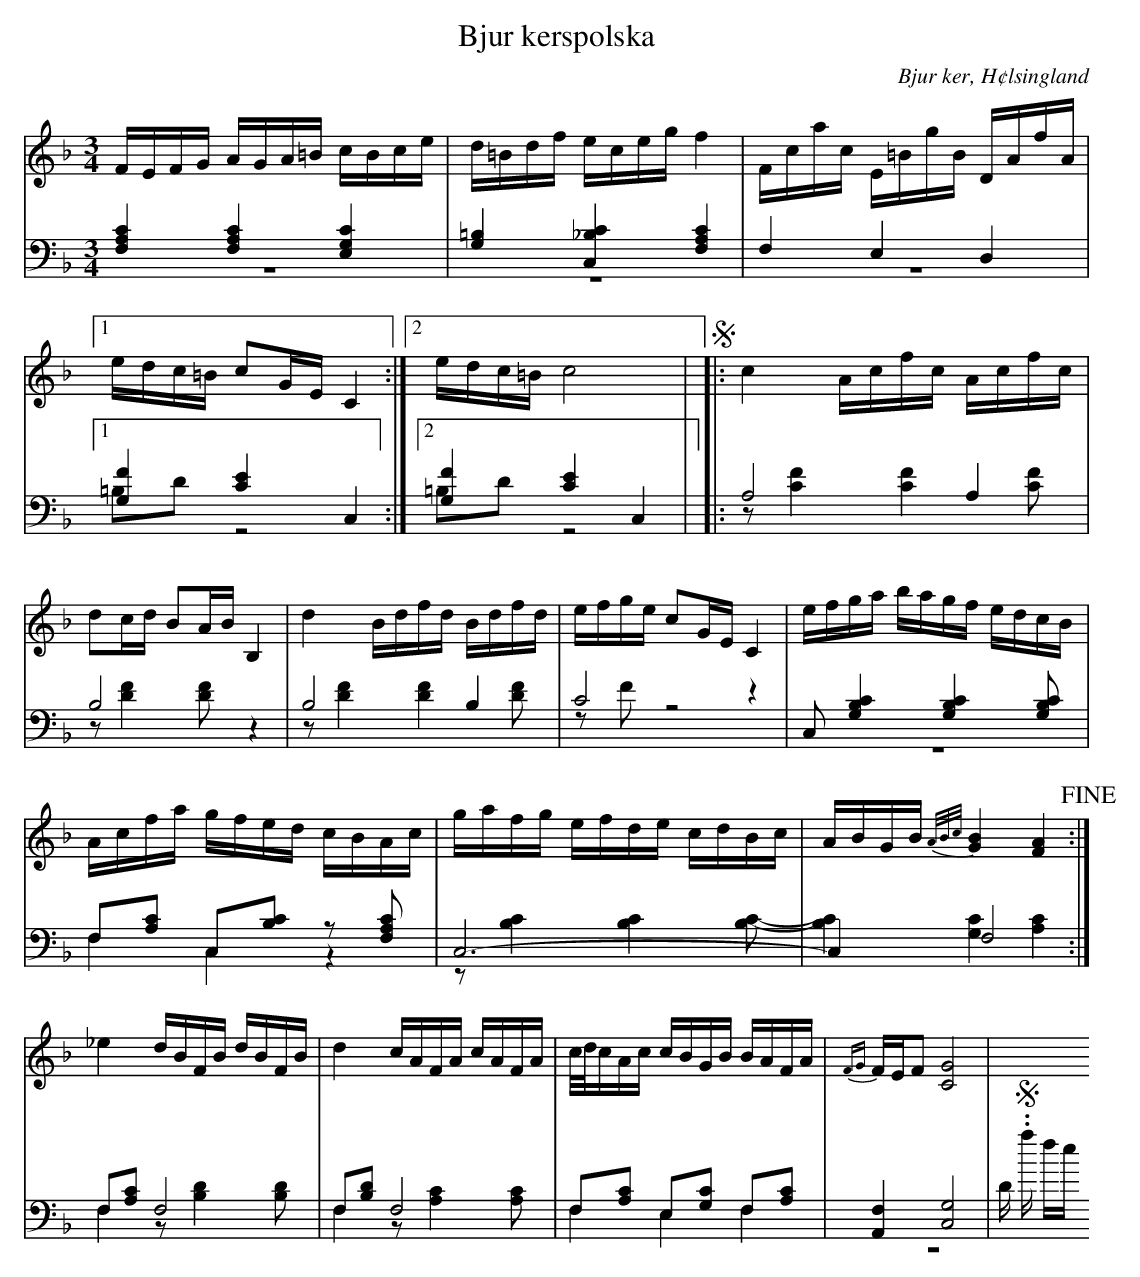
X:1
T: Bjur kerspolska
O: Bjur ker, H¢lsingland
M: 3/4
L: 1/16
K: F
V:1
V:2
V:3 merge
V:1
FEFG AGA=B cBce|d=Bdf eceg f4|Fcac E=BgB DAfA|1 edc=B c2GE C4:|2 edc=B c8 |
!segno! |:c4 Acfc Acfc|d2cd B2AB B,4|d4 Bdfd Bdfd|efge c2GE C4|
efga bagf edcB|Acfa gfed cBAc|gafg efde cdBc|ABGB {A/B/c/}[G4B4] [F4A4] !fine!:|
_e4 dBFB dBFB|d4 cAFA cAFA|c/d/cAc cBGB BAFA|{FG}FEF2 [C8G8] |
V:2 clef=bass
[F,4A,4C4] [F,4A,4C4] [E,4G,4C4]|[G,4=B,4] [C,4_B,4C4] [F,4A,4C4]|F,4 E,4 D,4|1 [G,4F4] [C4E4] C,4:|2 [G,4F4] [C4E4] C,4 |
|:A,8 A,4|B,8 z4|B,8  B,4|C8 z4|
C,2 [G,4B,4C4] [G,4B,4C4] [G,2B,2C2]|F,2[A,2C2] C,2[B,2C2] z2 [F,2A,2C2]|C,12-|C,4 F,8:|
F,2[A,2C2] F,8|F,2[B,2D2] F,8|F,2[A,2C2] E,2[G,2C2] F,2[A,2C2]|[A,,4F,4] [C,8G,8] |
V:3 clef=bass
z12|z12|z12|1 =B,2D2 z8:|2 =B,2D2 z8|
|:z2 [C4F4] [C4F4] [C2F2]|z2 [D4F4] [D2F2] z4|z2 [D4F4] [D4F4] [D2F2]|z2 F2 z8|
z12|F,4 C,4 z4|z2 [B,4C4] [B,4C4] [B,2C2]-|[B,4C4] [G,4C4] [A,4C4]:|
F,4 z2 [B,4D4] [B,2D2]|F,4 z2 [A,4C4] [A,2C2]|F,4 E,4 F,4|z12 !D.S. al fine!|
